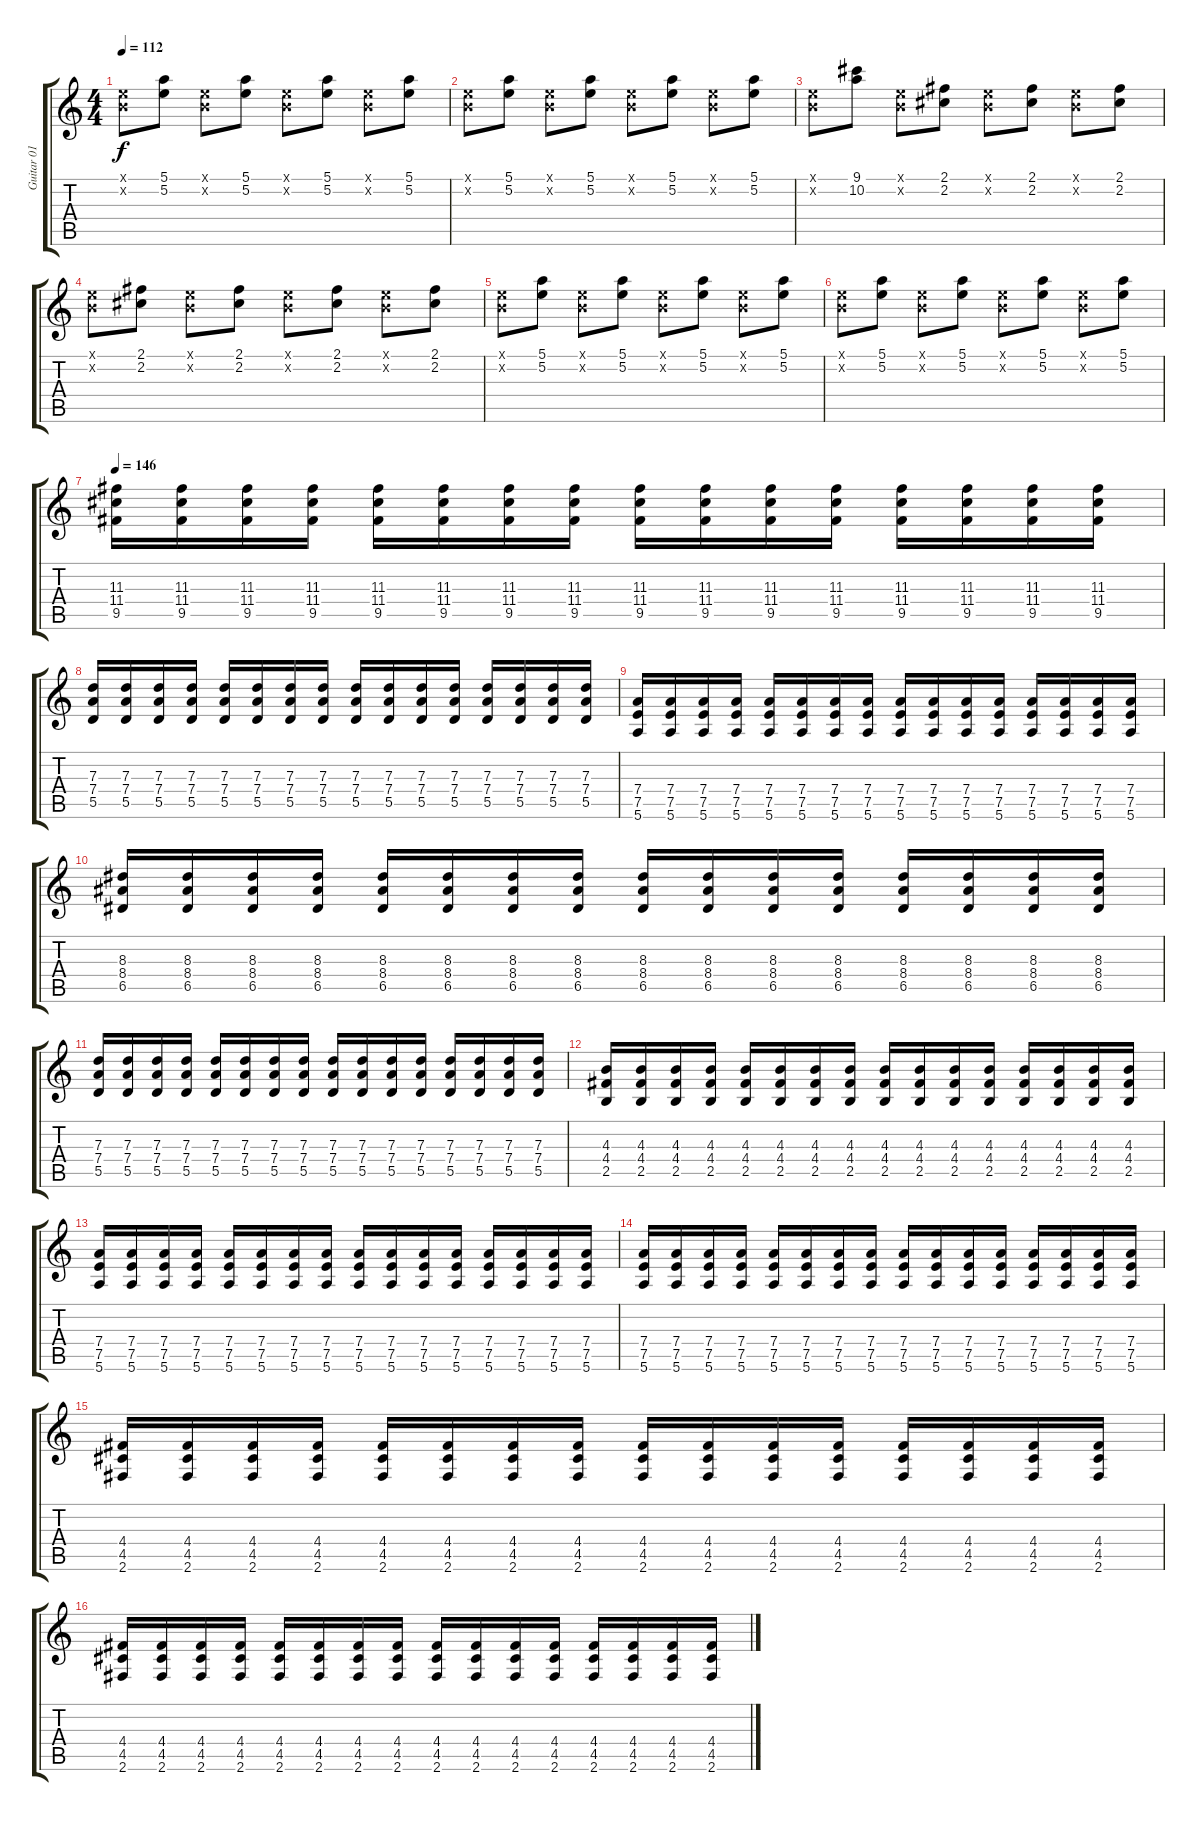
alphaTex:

\track ("Guitar 01" "Guitar 01") {instrument overdrivenguitar}
\staff {score tabs}
\tuning (E4 B3 G3 D3 A2 E2) {hide}
\ts (4 4)
\tempo 112
\clef g2
\ks c
(0.1{x} 0.2{x}).8{dy f} (5.1 5.2).8 (0.1{x} 0.2{x}).8 (5.1 5.2).8 (0.1{x} 0.2{x}).8 (5.1 5.2).8 (0.1{x} 0.2{x}).8 (5.1 5.2).8 |
(0.1{x} 0.2{x}).8 (5.1 5.2).8 (0.1{x} 0.2{x}).8 (5.1 5.2).8 (0.1{x} 0.2{x}).8 (5.1 5.2).8 (0.1{x} 0.2{x}).8 (5.1 5.2).8 |
(0.1{x} 0.2{x}).8 (9.1 10.2).8 (0.1{x} 0.2{x}).8 (2.1 2.2).8 (0.1{x} 0.2{x}).8 (2.1 2.2).8 (0.1{x} 0.2{x}).8 (2.1 2.2).8 |
(0.1{x} 0.2{x}).8 (2.1 2.2).8 (0.1{x} 0.2{x}).8 (2.1 2.2).8 (0.1{x} 0.2{x}).8 (2.1 2.2).8 (0.1{x} 0.2{x}).8 (2.1 2.2).8 |
(0.1{x} 0.2{x}).8 (5.1 5.2).8 (0.1{x} 0.2{x}).8 (5.1 5.2).8 (0.1{x} 0.2{x}).8 (5.1 5.2).8 (0.1{x} 0.2{x}).8 (5.1 5.2).8 |
(0.1{x} 0.2{x}).8 (5.1 5.2).8 (0.1{x} 0.2{x}).8 (5.1 5.2).8 (0.1{x} 0.2{x}).8 (5.1 5.2).8 (0.1{x} 0.2{x}).8 (5.1 5.2).8 |
\tempo 146
(11.3 11.4 9.5).16{volume 13 balance 8} (11.3 11.4 9.5).16 (11.3 11.4 9.5).16 (11.3 11.4 9.5).16 (11.3 11.4 9.5).16 (11.3 11.4 9.5).16 (11.3 11.4 9.5).16 (11.3 11.4 9.5).16 (11.3 11.4 9.5).16 (11.3 11.4 9.5).16 (11.3 11.4 9.5).16 (11.3 11.4 9.5).16 (11.3 11.4 9.5).16 (11.3 11.4 9.5).16 (11.3 11.4 9.5).16 (11.3 11.4 9.5).16 |
(7.3 7.4 5.5).16 (7.3 7.4 5.5).16 (7.3 7.4 5.5).16 (7.3 7.4 5.5).16 (7.3 7.4 5.5).16 (7.3 7.4 5.5).16 (7.3 7.4 5.5).16 (7.3 7.4 5.5).16 (7.3 7.4 5.5).16 (7.3 7.4 5.5).16 (7.3 7.4 5.5).16 (7.3 7.4 5.5).16 (7.3 7.4 5.5).16 (7.3 7.4 5.5).16 (7.3 7.4 5.5).16 (7.3 7.4 5.5).16 |
(7.4 7.5 5.6).16 (7.4 7.5 5.6).16 (7.4 7.5 5.6).16 (7.4 7.5 5.6).16 (7.4 7.5 5.6).16 (7.4 7.5 5.6).16 (7.4 7.5 5.6).16 (7.4 7.5 5.6).16 (7.4 7.5 5.6).16 (7.4 7.5 5.6).16 (7.4 7.5 5.6).16 (7.4 7.5 5.6).16 (7.4 7.5 5.6).16 (7.4 7.5 5.6).16 (7.4 7.5 5.6).16 (7.4 7.5 5.6).16 |
(8.3 8.4 6.5).16 (8.3 8.4 6.5).16 (8.3 8.4 6.5).16 (8.3 8.4 6.5).16 (8.3 8.4 6.5).16 (8.3 8.4 6.5).16 (8.3 8.4 6.5).16 (8.3 8.4 6.5).16 (8.3 8.4 6.5).16 (8.3 8.4 6.5).16 (8.3 8.4 6.5).16 (8.3 8.4 6.5).16 (8.3 8.4 6.5).16 (8.3 8.4 6.5).16 (8.3 8.4 6.5).16 (8.3 8.4 6.5).16 |
(7.3 7.4 5.5).16 (7.3 7.4 5.5).16 (7.3 7.4 5.5).16 (7.3 7.4 5.5).16 (7.3 7.4 5.5).16 (7.3 7.4 5.5).16 (7.3 7.4 5.5).16 (7.3 7.4 5.5).16 (7.3 7.4 5.5).16 (7.3 7.4 5.5).16 (7.3 7.4 5.5).16 (7.3 7.4 5.5).16 (7.3 7.4 5.5).16 (7.3 7.4 5.5).16 (7.3 7.4 5.5).16 (7.3 7.4 5.5).16 |
(4.3 4.4 2.5).16 (4.3 4.4 2.5).16 (4.3 4.4 2.5).16 (4.3 4.4 2.5).16 (4.3 4.4 2.5).16 (4.3 4.4 2.5).16 (4.3 4.4 2.5).16 (4.3 4.4 2.5).16 (4.3 4.4 2.5).16 (4.3 4.4 2.5).16 (4.3 4.4 2.5).16 (4.3 4.4 2.5).16 (4.3 4.4 2.5).16 (4.3 4.4 2.5).16 (4.3 4.4 2.5).16 (4.3 4.4 2.5).16 |
(7.4 7.5 5.6).16 (7.4 7.5 5.6).16 (7.4 7.5 5.6).16 (7.4 7.5 5.6).16 (7.4 7.5 5.6).16 (7.4 7.5 5.6).16 (7.4 7.5 5.6).16 (7.4 7.5 5.6).16 (7.4 7.5 5.6).16 (7.4 7.5 5.6).16 (7.4 7.5 5.6).16 (7.4 7.5 5.6).16 (7.4 7.5 5.6).16 (7.4 7.5 5.6).16 (7.4 7.5 5.6).16 (7.4 7.5 5.6).16 |
(7.4 7.5 5.6).16 (7.4 7.5 5.6).16 (7.4 7.5 5.6).16 (7.4 7.5 5.6).16 (7.4 7.5 5.6).16 (7.4 7.5 5.6).16 (7.4 7.5 5.6).16 (7.4 7.5 5.6).16 (7.4 7.5 5.6).16 (7.4 7.5 5.6).16 (7.4 7.5 5.6).16 (7.4 7.5 5.6).16 (7.4 7.5 5.6).16 (7.4 7.5 5.6).16 (7.4 7.5 5.6).16 (7.4 7.5 5.6).16 |
(4.4 4.5 2.6).16 (4.4 4.5 2.6).16 (4.4 4.5 2.6).16 (4.4 4.5 2.6).16 (4.4 4.5 2.6).16 (4.4 4.5 2.6).16 (4.4 4.5 2.6).16 (4.4 4.5 2.6).16 (4.4 4.5 2.6).16 (4.4 4.5 2.6).16 (4.4 4.5 2.6).16 (4.4 4.5 2.6).16 (4.4 4.5 2.6).16 (4.4 4.5 2.6).16 (4.4 4.5 2.6).16 (4.4 4.5 2.6).16 |
(4.4 4.5 2.6).16 (4.4 4.5 2.6).16 (4.4 4.5 2.6).16 (4.4 4.5 2.6).16 (4.4 4.5 2.6).16 (4.4 4.5 2.6).16 (4.4 4.5 2.6).16 (4.4 4.5 2.6).16 (4.4 4.5 2.6).16 (4.4 4.5 2.6).16 (4.4 4.5 2.6).16 (4.4 4.5 2.6).16 (4.4 4.5 2.6).16 (4.4 4.5 2.6).16 (4.4 4.5 2.6).16 (4.4 4.5 2.6).16
